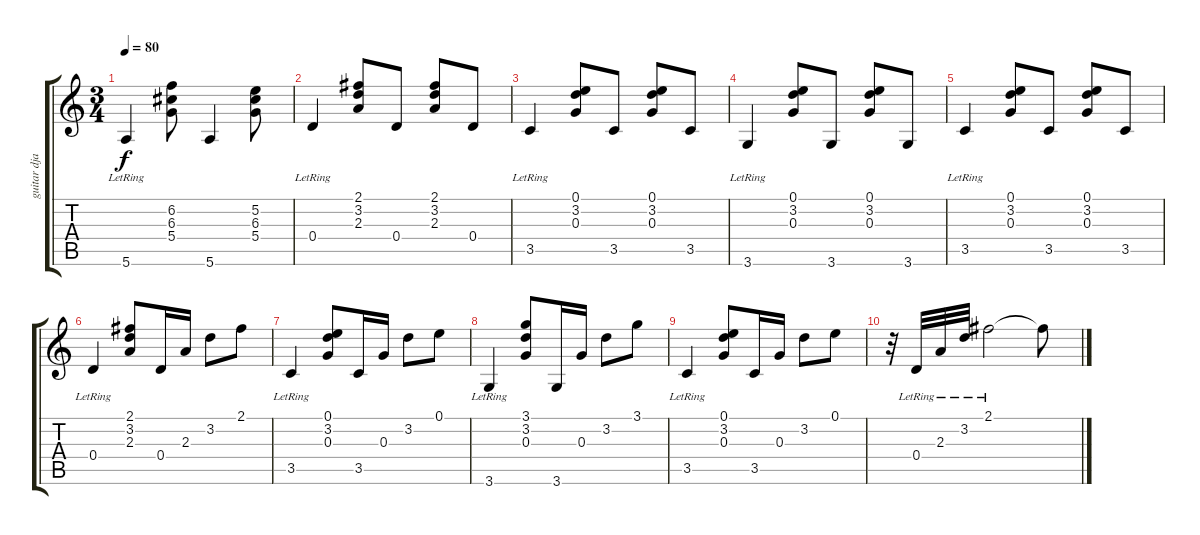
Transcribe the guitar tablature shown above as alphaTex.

\track ("guitar djavan" "guitar dja") {instrument acousticguitarnylon}
\staff {score tabs}
\tuning (E4 B3 G3 D3 A2 E2) {hide}
\ts (3 4)
\tempo 80
\clef g2
\ks c
5.6{lr}.4{dy f} (6.2 6.3 5.4).8 5.6.4 (5.2 6.3 5.4).8 |
0.4{lr}.4 (2.1 3.2 2.3).8 0.4.8 (2.1 3.2 2.3).8 0.4.8 |
3.5{lr}.4 (0.1 3.2 0.3).8 3.5.8 (0.1 3.2 0.3).8 3.5.8 |
3.6{lr}.4 (0.1 3.2 0.3).8 3.6.8 (0.1 3.2 0.3).8 3.6.8 |
3.5{lr}.4 (0.1 3.2 0.3).8 3.5.8 (0.1 3.2 0.3).8 3.5.8 |
0.4{lr}.4 (2.1 3.2 2.3).8 0.4.16 2.3.16 3.2.8 2.1.8 |
3.5{lr}.4 (0.1 3.2 0.3).8 3.5.16 0.3.16 3.2.8 0.1.8 |
3.6{lr}.4 (3.1 3.2 0.3).8 3.6.16 0.3.16 3.2.8 3.1.8 |
3.5{lr}.4 (0.1 3.2 0.3).8 3.5.16 0.3.16 3.2.8 0.1.8 |
r.32 0.4{lr}.32 2.3{lr}.32 3.2{lr}.32 2.1{lr}.2 2.1{t}.8
